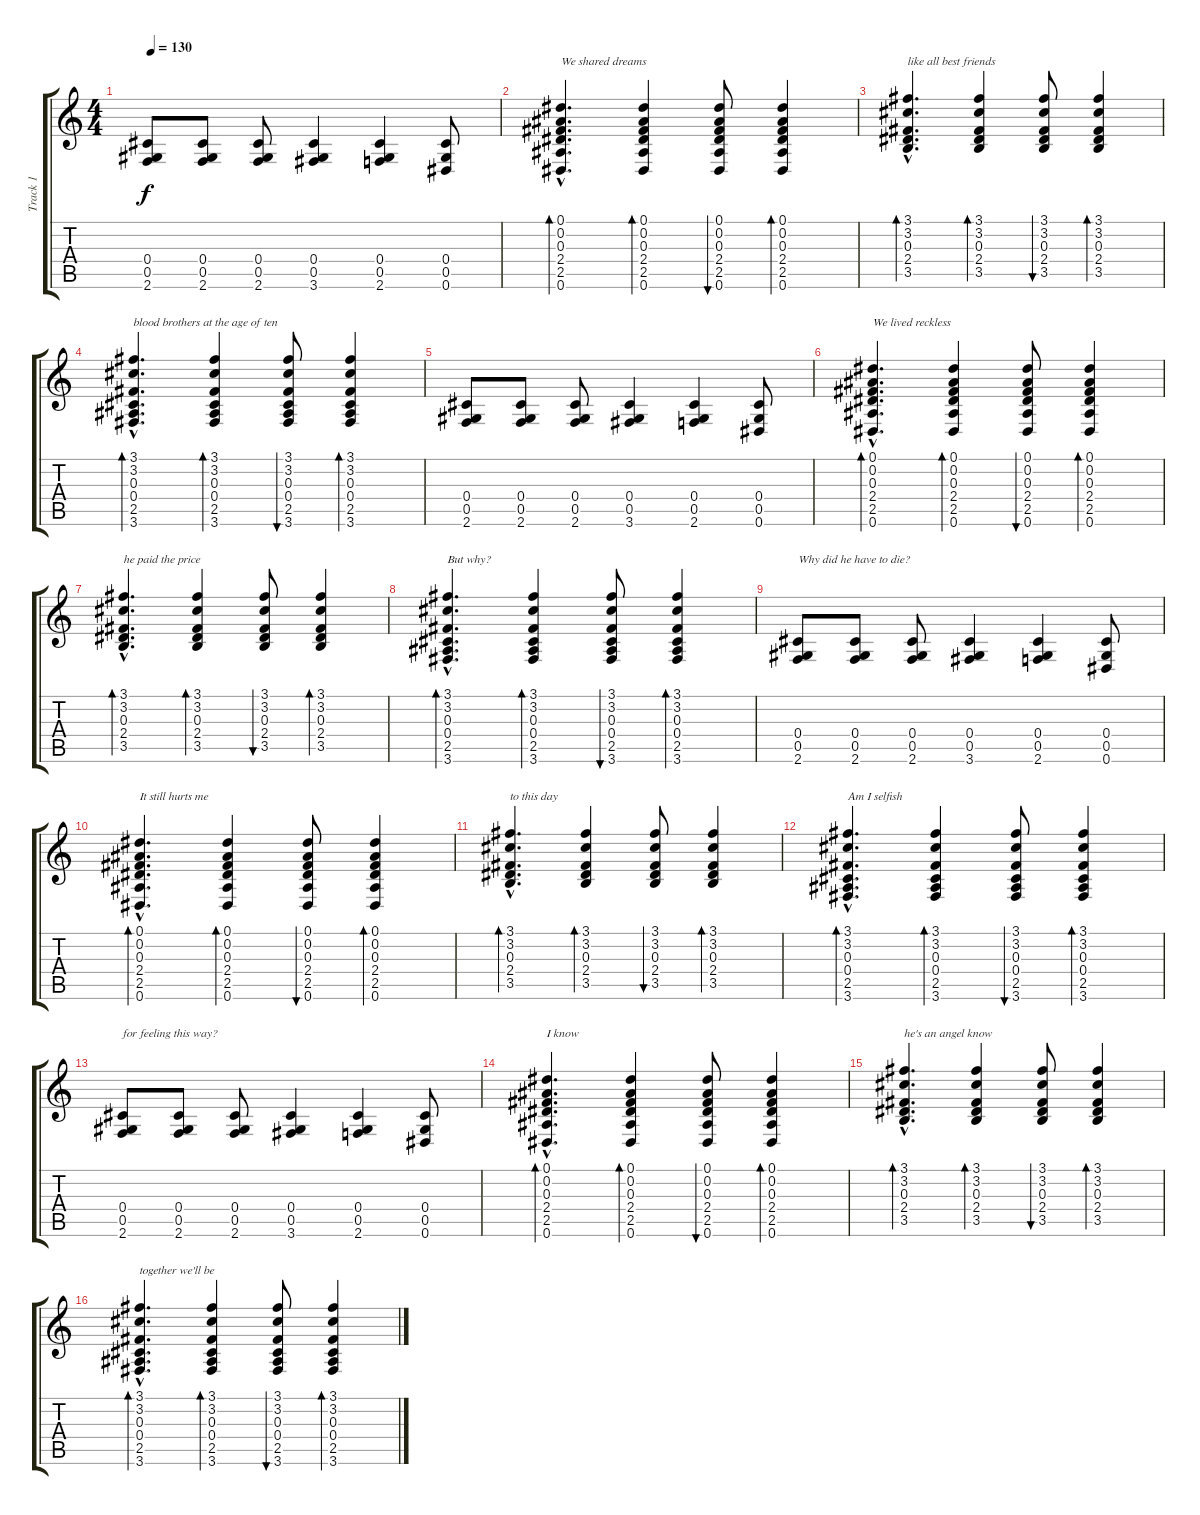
\track ("Track 1" "Track 1") {instrument acousticguitarnylon}
\staff {score tabs}
\tuning (Eb4 Bb3 Gb3 Db3 Ab2 Eb2) {hide}
\ts (4 4)
\tempo 130
\clef g2
\ks c
(0.4 0.5 2.6).8{dy f} (0.4 0.5 2.6).8 (0.4 0.5 2.6).8 (0.4 0.5 3.6).4 (0.4 0.5 2.6).4 (0.4 0.5 0.6).8 |
(0.1{hac} 0.2{hac} 0.3{hac} 2.4{hac} 2.5{hac} 0.6{hac}).4{d bd 30 txt "We shared dreams"} (0.1 0.2 0.3 2.4 2.5 0.6).4{bd 30} (0.1 0.2 0.3 2.4 2.5 0.6).8{bu 30} (0.1 0.2 0.3 2.4 2.5 0.6).4{bd 30} |
(3.1{hac} 3.2{hac} 0.3{hac} 2.4{hac} 3.5{hac}).4{d bd 30 txt "like all best friends"} (3.1 3.2 0.3 2.4 3.5).4{bd 30} (3.1 3.2 0.3 2.4 3.5).8{bu 30} (3.1 3.2 0.3 2.4 3.5).4{bd 30} |
(3.1{hac} 3.2{hac} 0.3{hac} 0.4{hac} 2.5{hac} 3.6{hac}).4{d bd 30 txt "blood brothers at the age of ten"} (3.1 3.2 0.3 0.4 2.5 3.6).4{bd 30} (3.1 3.2 0.3 0.4 2.5 3.6).8{bu 30} (3.1 3.2 0.3 0.4 2.5 3.6).4{bd 30} |
(0.4 0.5 2.6).8 (0.4 0.5 2.6).8 (0.4 0.5 2.6).8 (0.4 0.5 3.6).4 (0.4 0.5 2.6).4 (0.4 0.5 0.6).8 |
(0.1{hac} 0.2{hac} 0.3{hac} 2.4{hac} 2.5{hac} 0.6{hac}).4{d bd 30 txt "We lived reckless"} (0.1 0.2 0.3 2.4 2.5 0.6).4{bd 30} (0.1 0.2 0.3 2.4 2.5 0.6).8{bu 30} (0.1 0.2 0.3 2.4 2.5 0.6).4{bd 30} |
(3.1{hac} 3.2{hac} 0.3{hac} 2.4{hac} 3.5{hac}).4{d bd 30 txt "he paid the price"} (3.1 3.2 0.3 2.4 3.5).4{bd 30} (3.1 3.2 0.3 2.4 3.5).8{bu 30} (3.1 3.2 0.3 2.4 3.5).4{bd 30} |
(3.1{hac} 3.2{hac} 0.3{hac} 0.4{hac} 2.5{hac} 3.6{hac}).4{d bd 30 txt "But why? "} (3.1 3.2 0.3 0.4 2.5 3.6).4{bd 30} (3.1 3.2 0.3 0.4 2.5 3.6).8{bu 30} (3.1 3.2 0.3 0.4 2.5 3.6).4{bd 30} |
(0.4 0.5 2.6).8{txt "Why did he have to die?"} (0.4 0.5 2.6).8 (0.4 0.5 2.6).8 (0.4 0.5 3.6).4 (0.4 0.5 2.6).4 (0.4 0.5 0.6).8 |
(0.1{hac} 0.2{hac} 0.3{hac} 2.4{hac} 2.5{hac} 0.6{hac}).4{d bd 30 txt "It still hurts me"} (0.1 0.2 0.3 2.4 2.5 0.6).4{bd 30} (0.1 0.2 0.3 2.4 2.5 0.6).8{bu 30} (0.1 0.2 0.3 2.4 2.5 0.6).4{bd 30} |
(3.1{hac} 3.2{hac} 0.3{hac} 2.4{hac} 3.5{hac}).4{d bd 30 txt "to this day"} (3.1 3.2 0.3 2.4 3.5).4{bd 30} (3.1 3.2 0.3 2.4 3.5).8{bu 30} (3.1 3.2 0.3 2.4 3.5).4{bd 30} |
(3.1{hac} 3.2{hac} 0.3{hac} 0.4{hac} 2.5{hac} 3.6{hac}).4{d bd 30 txt "Am I selfish"} (3.1 3.2 0.3 0.4 2.5 3.6).4{bd 30} (3.1 3.2 0.3 0.4 2.5 3.6).8{bu 30} (3.1 3.2 0.3 0.4 2.5 3.6).4{bd 30} |
(0.4 0.5 2.6).8{txt "for feeling this way?"} (0.4 0.5 2.6).8 (0.4 0.5 2.6).8 (0.4 0.5 3.6).4 (0.4 0.5 2.6).4 (0.4 0.5 0.6).8 |
(0.1{hac} 0.2{hac} 0.3{hac} 2.4{hac} 2.5{hac} 0.6{hac}).4{d bd 30 txt "I know"} (0.1 0.2 0.3 2.4 2.5 0.6).4{bd 30} (0.1 0.2 0.3 2.4 2.5 0.6).8{bu 30} (0.1 0.2 0.3 2.4 2.5 0.6).4{bd 30} |
(3.1{hac} 3.2{hac} 0.3{hac} 2.4{hac} 3.5{hac}).4{d bd 30 txt "he's an angel know"} (3.1 3.2 0.3 2.4 3.5).4{bd 30} (3.1 3.2 0.3 2.4 3.5).8{bu 30} (3.1 3.2 0.3 2.4 3.5).4{bd 30} |
(3.1{hac} 3.2{hac} 0.3{hac} 0.4{hac} 2.5{hac} 3.6{hac}).4{d bd 30 txt "together we'll be"} (3.1 3.2 0.3 0.4 2.5 3.6).4{bd 30} (3.1 3.2 0.3 0.4 2.5 3.6).8{bu 30} (3.1 3.2 0.3 0.4 2.5 3.6).4{bd 30}
